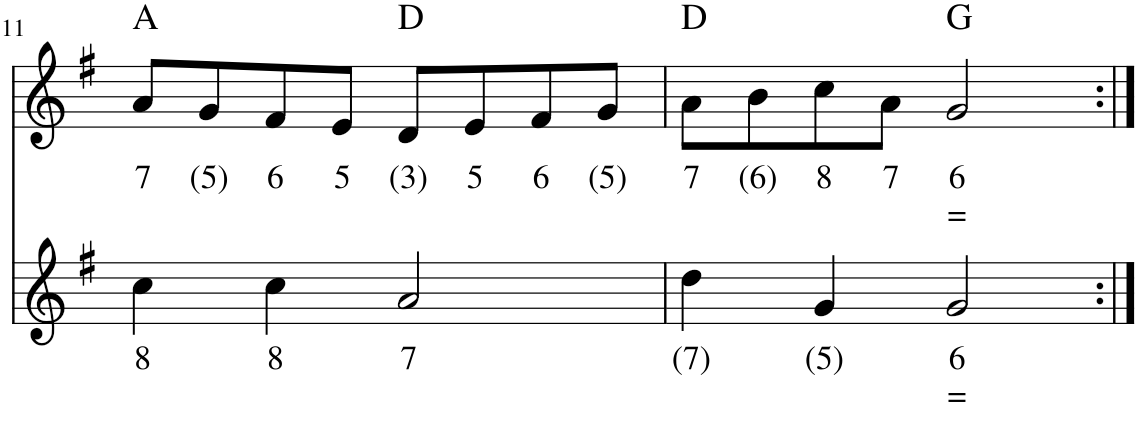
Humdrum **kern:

**kern	**text	**text	**kern	**text	**text	**harte
*part2	*part2	*part2	*part1	*part1	*part1	*part1
*staff2	*staff2	*staff2	*staff1	*staff1	*staff1	*
*I"Stem	*	*	*I"Accordeon	*	*	*
*	*	*	*I'Acc	*	*	*
!!LO:PB:g=z
*clefG2	*	*	*clefG2	*	*	*
*k[f#]	*	*	*k[f#]	*	*	*
*M4/4	*	*	*M4/4	*	*	*
=11	=11	=11	=11	=11	=11	=11
!	!LO:LY:b	!	!	!LO:LY:b	!	!
4cc\	8	.	8a/L	7	.	A:maj
!	!	!	!	!LO:LY:b	!	!
.	.	.	8g/	(5)	.	.
!	!LO:LY:b	!	!	!LO:LY:b	!	!
4cc\	8	.	8f#/	6	.	.
!	!	!	!	!LO:LY:b	!	!
.	.	.	8e/J	5	.	.
!	!LO:LY:b	!	!	!LO:LY:b	!	!
2a/	7	.	8d/L	(3)	.	D:maj
!	!	!	!	!LO:LY:b	!	!
.	.	.	8e/	5	.	.
!	!	!	!	!LO:LY:b	!	!
.	.	.	8f#/	6	.	.
!	!	!	!	!LO:LY:b	!	!
.	.	.	8g/J	(5)	.	.
=12	=12	=12	=12	=12	=12	=12
!	!LO:LY:b	!	!	!LO:LY:b	!	!
4dd\	(7)	.	8a\L	7	.	D:maj
!	!	!	!	!LO:LY:b	!	!
.	.	.	8b\	(6)	.	.
!	!LO:LY:b	!	!	!LO:LY:b	!	!
4g/	(5)	.	8cc\	8	.	.
!	!	!	!	!LO:LY:b	!	!
.	.	.	8a\J	7	.	.
!	!LO:LY:b	!LO:LY:b	!	!LO:LY:b	!LO:LY:b	!
2g/	6	=	2g/	6	=	G:maj
=:|!	=:|!	=:|!	=:|!	=:|!	=:|!	=:|!
*-	*-	*-	*-	*-	*-	*-
